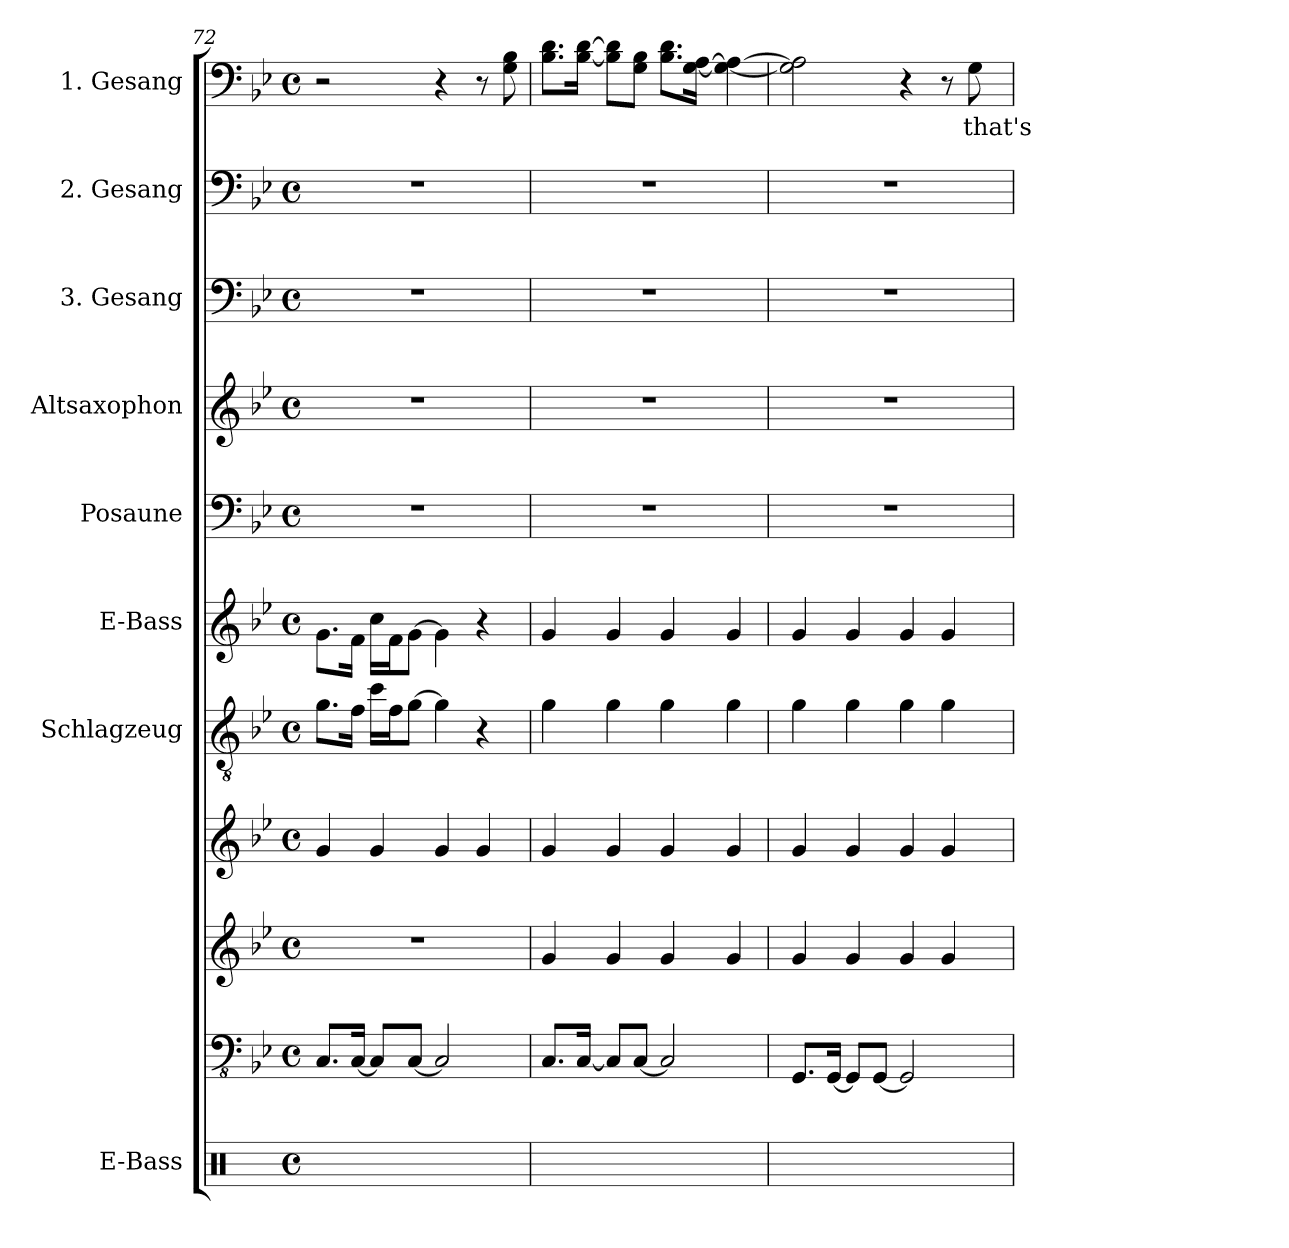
**kern	**kern	**kern	**kern	**kern	**kern	**kern	**kern	**kern	**kern	**kern	**text
*part9	*part9	*part8	*part8	*part7	*part6	*part5	*part4	*part3	*part2	*part1	*part1
*staff11	*staff10	*staff9	*staff8	*staff7	*staff6	*staff5	*staff4	*staff3	*staff2	*staff1	*staff1
*I"E-Bass	*	*	*	*I"Schlagzeug	*I"E-Bass	*I"Posaune	*I"Altsaxophon	*I"3. Gesang	*I"2. Gesang	*I"1. Gesang	*
*I'E-B.	*	*	*	*I'Schl.	*I'E-B.	*I'Pos.	*I'A. Sax.	*I'3. G.	*I'2. G.	*I'1. G.	*
*clefX	*clefFv4	*clefG2	*clefG2	*clefGv2	*	*clefF4	*clefG2	*clefF4	*clefF4	*clefF4	*
*	*	*	*	*	*	*	*ITrd5c9	*	*	*	*
*k[]	*k[b-e-]	*k[b-e-]	*k[b-e-]	*k[b-e-]	*k[b-e-]	*k[b-e-]	*k[b-e-a-d-g-]	*k[b-e-]	*k[b-e-]	*k[b-e-]	*
*M4/4	*M4/4	*M4/4	*M4/4	*M4/4	*M4/4	*M4/4	*M4/4	*M4/4	*M4/4	*M4/4	*
*met(c)	*met(c)	*met(c)	*met(c)	*met(c)	*met(c)	*met(c)	*met(c)	*met(c)	*met(c)	*met(c)	*
=72	=72	=72	=72	=72	=72	=72	=72	=72	=72	=72	=72
1ryy	8.CC/L	1r	4g	8.g\L	8.g\L	1r	1r	1r	1r	2r	.
.	[16CC/Jk	.	.	16f\Jk	16f\Jk	.	.	.	.	.	.
.	8CC/L]	.	4g	16cc\LL	16cc\LL	.	.	.	.	.	.
.	.	.	.	16f\J	16f\J	.	.	.	.	.	.
.	[8CC/J	.	.	[8g\J	[8g\J	.	.	.	.	.	.
.	2CC/]	.	4g	4g\]	4g\]	.	.	.	.	4r	.
.	.	.	4g	4r	4r	.	.	.	.	8r	.
.	.	.	.	.	.	.	.	.	.	8G\ 8B-\	.
=73	=73	=73	=73	=73	=73	=73	=73	=73	=73	=73	=73
1ryy	8.CC/L	4g	4g	4g	4g	1r	1r	1r	1r	8.B-\ 8.d\L	.
.	[16CC/Jk	.	.	.	.	.	.	.	.	[16B-\ [16d\Jk	.
.	8CC/L]	4g	4g	4g	4g	.	.	.	.	8B-]\ 8d]\L	.
.	[8CC/J	.	.	.	.	.	.	.	.	8G\ 8B-\J	.
.	2CC/]	4g	4g	4g	4g	.	.	.	.	8.B-\ 8.d\L	.
.	.	.	.	.	.	.	.	.	.	[16G\ [16A\Jk	.
.	.	4g	4g	4g	4g	.	.	.	.	4G_\ 4A_\	.
=74	=74	=74	=74	=74	=74	=74	=74	=74	=74	=74	=74
1ryy	8.GGG/L	4g	4g	4g	4g	1r	1r	1r	1r	2G]\ 2A]\	.
.	[16GGG/Jk	.	.	.	.	.	.	.	.	.	.
.	8GGG/L]	4g	4g	4g	4g	.	.	.	.	.	.
.	[8GGG/J	.	.	.	.	.	.	.	.	.	.
.	2GGG/]	4g	4g	4g	4g	.	.	.	.	4r	.
.	.	4g	4g	4g	4g	.	.	.	.	8r	.
.	.	.	.	.	.	.	.	.	.	8G\	that's
=	=	=	=	=	=	=	=	=	=	=	=
*-	*-	*-	*-	*-	*-	*-	*-	*-	*-	*-	*-
